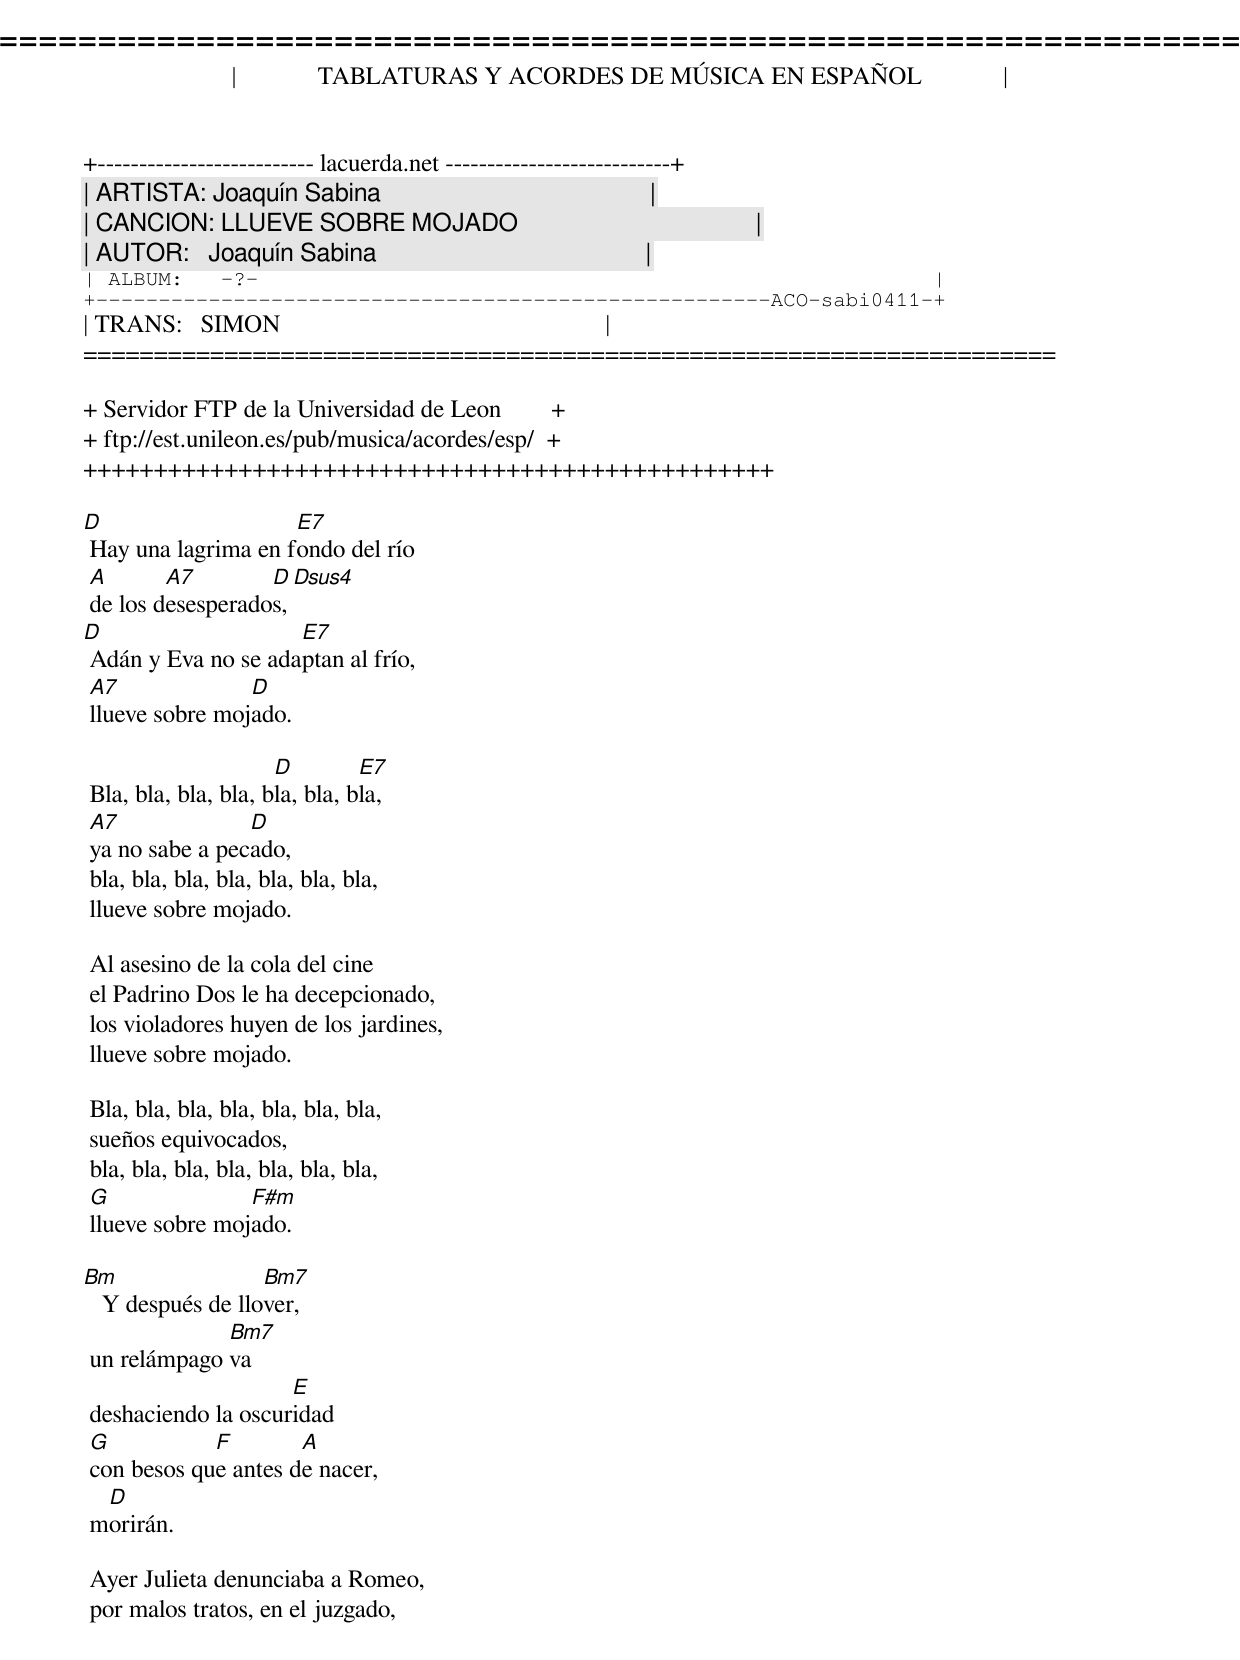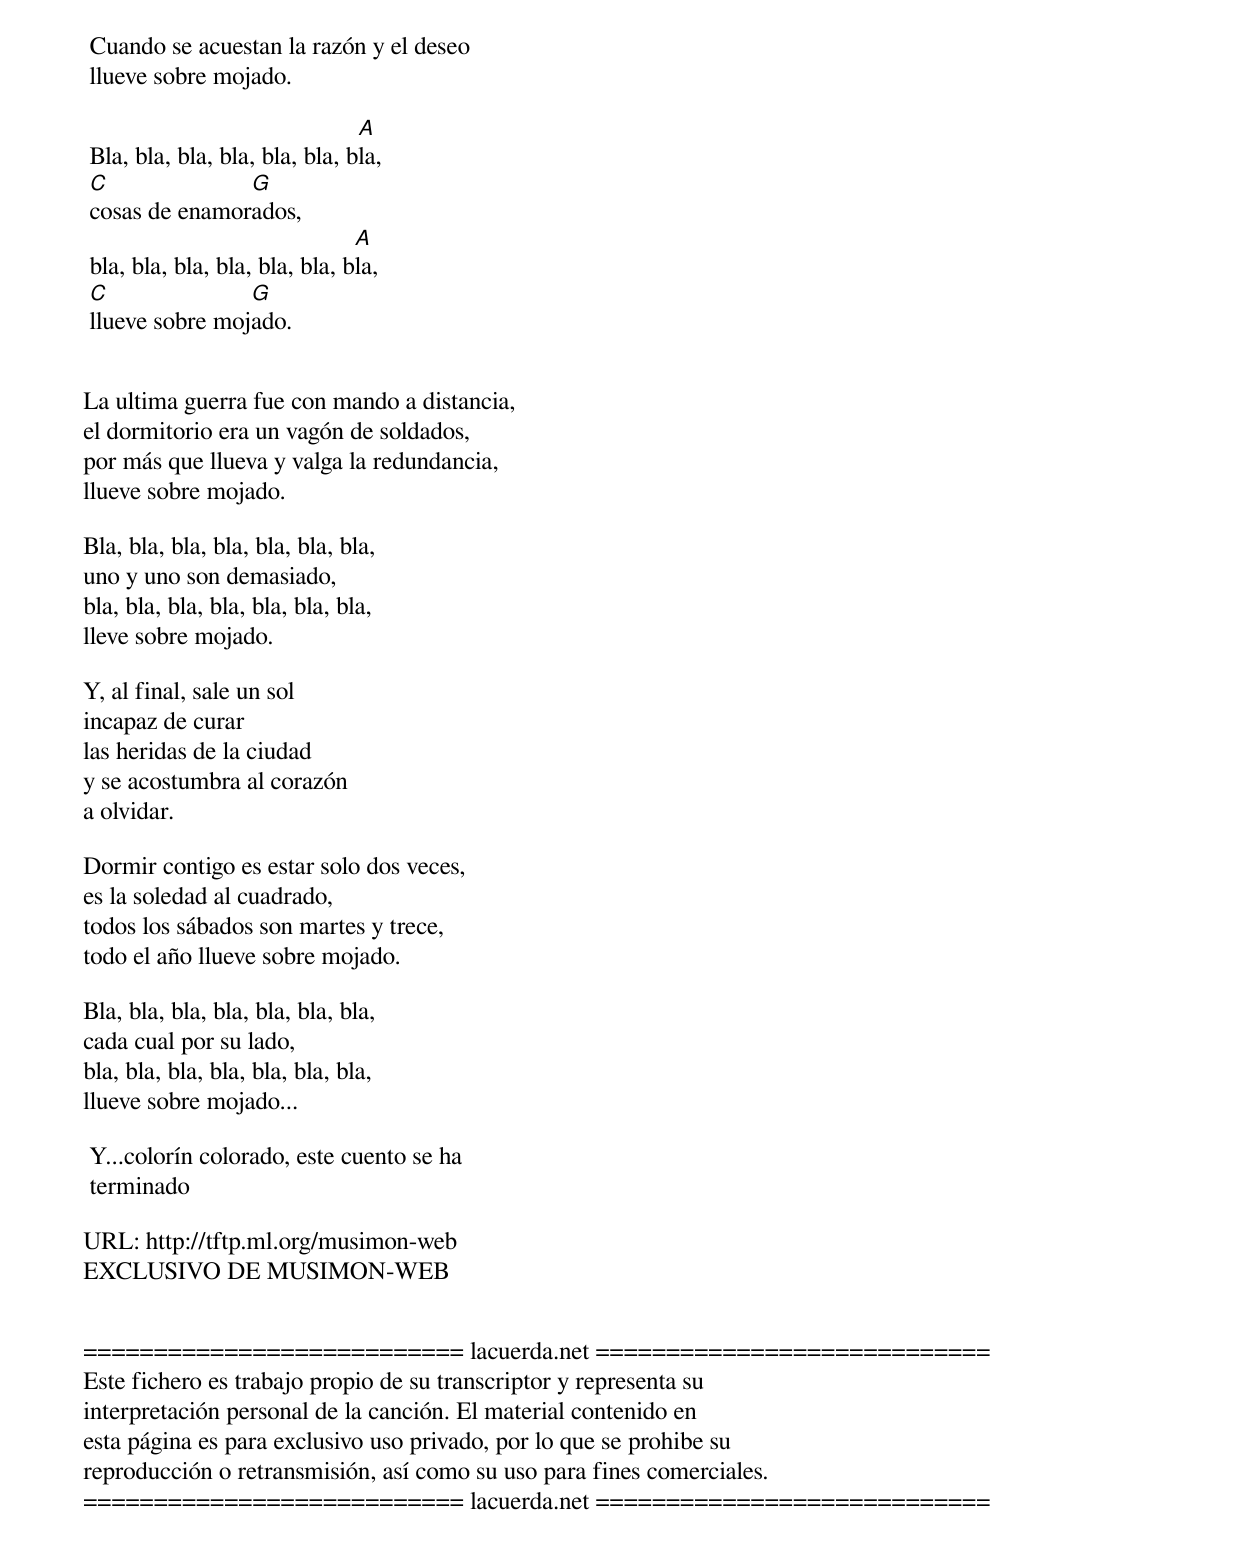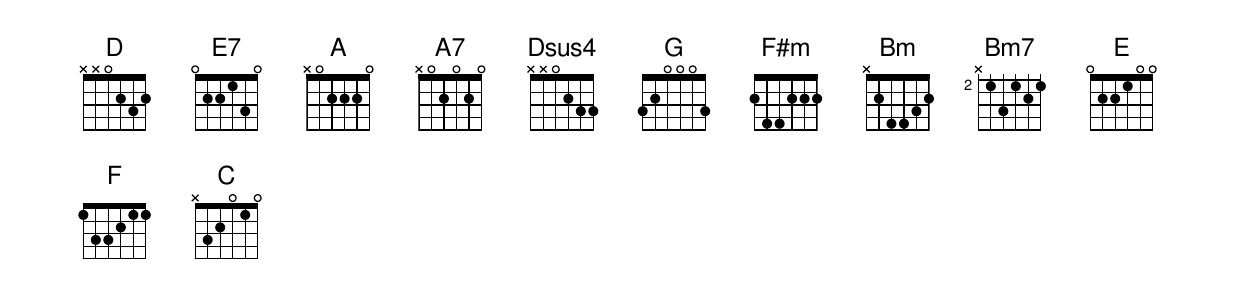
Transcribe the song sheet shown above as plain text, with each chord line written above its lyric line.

=====================================================================
|             TABLATURAS Y ACORDES DE MÚSICA EN ESPAÑOL             |
+-------------------------- lacuerda.net ---------------------------+
| ARTISTA: Joaquín Sabina                                           |
| CANCION: LLUEVE SOBRE MOJADO                                      |
| AUTOR:   Joaquín Sabina                                           |
| ALBUM:   -?-                                                      |
+------------------------------------------------------ACO-sabi0411-+
| TRANS:   SIMON                                                    |
=====================================================================

+ Servidor FTP de la Universidad de Leon        +
+ ftp://est.unileon.es/pub/musica/acordes/esp/  +
+++++++++++++++++++++++++++++++++++++++++++++++++

D                    E7
 Hay una lagrima en fondo del río
 A       A7        D Dsus4
 de los desesperados,
D                    E7
 Adán y Eva no se adaptan al frío,
 A7              D
 llueve sobre mojado.

                      D         E7
 Bla, bla, bla, bla, bla, bla, bla,
 A7              D
 ya no sabe a pecado,
 bla, bla, bla, bla, bla, bla, bla,
 llueve sobre mojado.

 Al asesino de la cola del cine
 el Padrino Dos le ha decepcionado,
 los violadores huyen de los jardines,
 llueve sobre mojado.

 Bla, bla, bla, bla, bla, bla, bla,
 sueños equivocados,
 bla, bla, bla, bla, bla, bla, bla,
 G               F#m
 llueve sobre mojado.

Bm                 Bm7
   Y después de llover,
              Bm7
 un relámpago va
                     E
 deshaciendo la oscuridad
 G           F        A
 con besos que antes de nacer,
  D
 morirán.

 Ayer Julieta denunciaba a Romeo,
 por malos tratos, en el juzgado,
 Cuando se acuestan la razón y el deseo
 llueve sobre mojado.

                                A
 Bla, bla, bla, bla, bla, bla, bla,
 C              G
 cosas de enamorados,
                                A
 bla, bla, bla, bla, bla, bla, bla,
 C               G
 llueve sobre mojado.


La ultima guerra fue con mando a distancia,
el dormitorio era un vagón de soldados,
por más que llueva y valga la redundancia,
llueve sobre mojado.

Bla, bla, bla, bla, bla, bla, bla,
uno y uno son demasiado,
bla, bla, bla, bla, bla, bla, bla,
lleve sobre mojado.

Y, al final, sale un sol
incapaz de curar
las heridas de la ciudad
y se acostumbra al corazón
a olvidar.

Dormir contigo es estar solo dos veces,
es la soledad al cuadrado,
todos los sábados son martes y trece,
todo el año llueve sobre mojado.

Bla, bla, bla, bla, bla, bla, bla,
cada cual por su lado,
bla, bla, bla, bla, bla, bla, bla,
llueve sobre mojado...

 Y...colorín colorado, este cuento se ha
 terminado

URL: http://tftp.ml.org/musimon-web
EXCLUSIVO DE MUSIMON-WEB


=========================== lacuerda.net ============================
Este fichero es trabajo propio de su transcriptor y representa su
interpretación personal de la canción. El material contenido en
esta página es para exclusivo uso privado, por lo que se prohibe su
reproducción o retransmisión, así como su uso para fines comerciales.
=========================== lacuerda.net ============================
